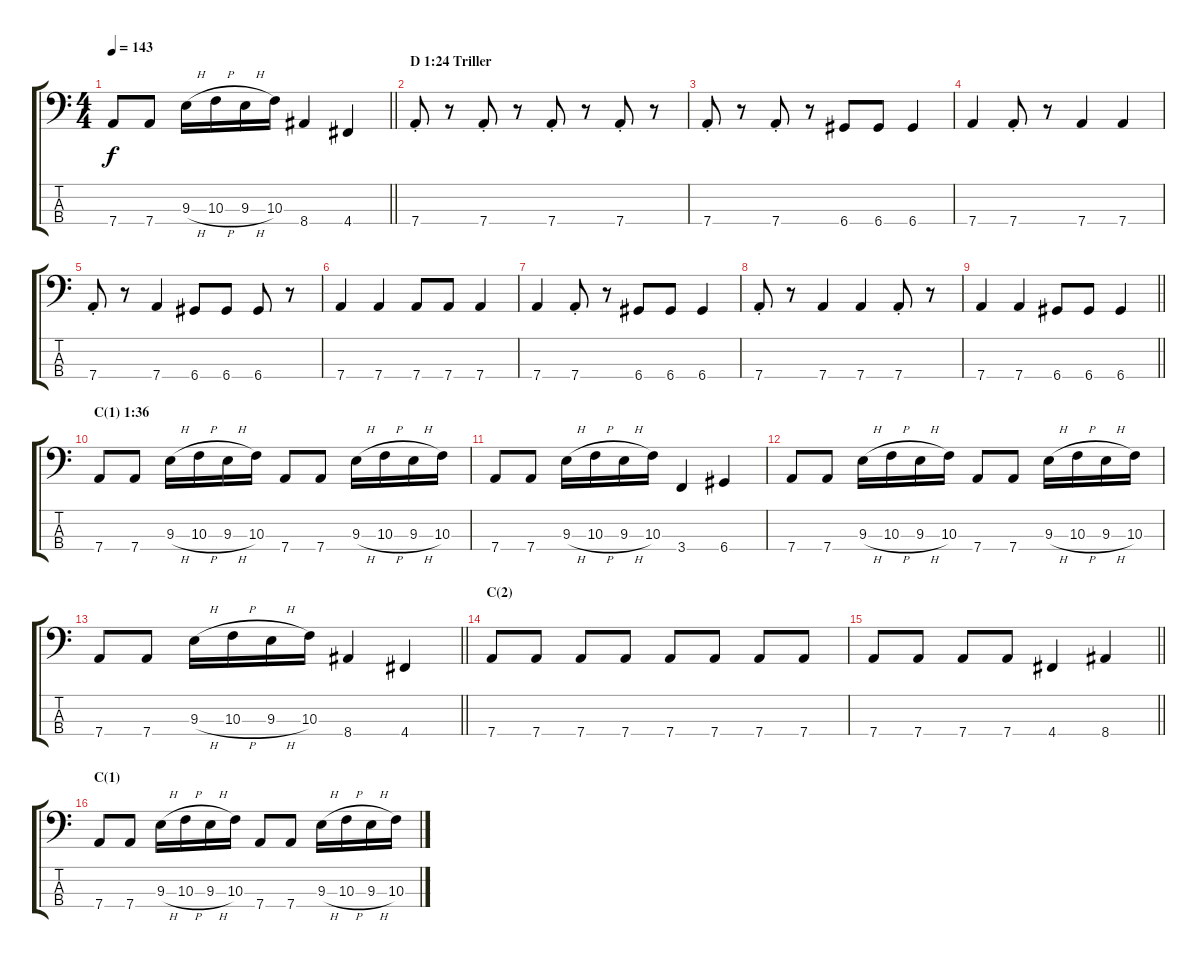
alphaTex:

\track "" {instrument electricbasspick}
\staff {score tabs}
\tuning (F2 C2 G1 D1) {hide}
\ts (4 4)
\tempo 143
\clef f4
\barLineRight lightlight
\ks c
7.4.8{dy f} 7.4.8 9.3{h}.16 10.3{h}.16 9.3{h}.16 10.3.16 8.4.4 4.4.4 |
\section ("" "D 1:24 Triller")
7.4{st}.8 r.8 7.4{st}.8 r.8 7.4{st}.8 r.8 7.4{st}.8 r.8 |
7.4{st}.8 r.8 7.4{st}.8 r.8 6.4.8 6.4.8 6.4.4 |
7.4.4 7.4{st}.8 r.8 7.4.4 7.4.4 |
7.4{st}.8 r.8 7.4.4 6.4.8 6.4.8 6.4.8 r.8 |
7.4.4 7.4.4 7.4.8 7.4.8 7.4.4 |
7.4.4 7.4{st}.8 r.8 6.4.8 6.4.8 6.4.4 |
7.4{st}.8 r.8 7.4.4 7.4.4 7.4{st}.8 r.8 |
\barLineRight lightlight
7.4.4 7.4.4 6.4.8 6.4.8 6.4.4 |
\section ("" "C(1) 1:36")
7.4.8 7.4.8 9.3{h}.16 10.3{h}.16 9.3{h}.16 10.3.16 7.4.8 7.4.8 9.3{h}.16 10.3{h}.16 9.3{h}.16 10.3.16 |
7.4.8 7.4.8 9.3{h}.16 10.3{h}.16 9.3{h}.16 10.3.16 3.4.4 6.4.4 |
7.4.8 7.4.8 9.3{h}.16 10.3{h}.16 9.3{h}.16 10.3.16 7.4.8 7.4.8 9.3{h}.16 10.3{h}.16 9.3{h}.16 10.3.16 |
\barLineRight lightlight
7.4.8 7.4.8 9.3{h}.16 10.3{h}.16 9.3{h}.16 10.3.16 8.4.4 4.4.4 |
\section ("" "C(2)")
7.4.8 7.4.8 7.4.8 7.4.8 7.4.8 7.4.8 7.4.8 7.4.8 |
\barLineRight lightlight
7.4.8 7.4.8 7.4.8 7.4.8 4.4.4 8.4.4 |
\section ("" "C(1)")
7.4.8 7.4.8 9.3{h}.16 10.3{h}.16 9.3{h}.16 10.3.16 7.4.8 7.4.8 9.3{h}.16 10.3{h}.16 9.3{h}.16 10.3.16
